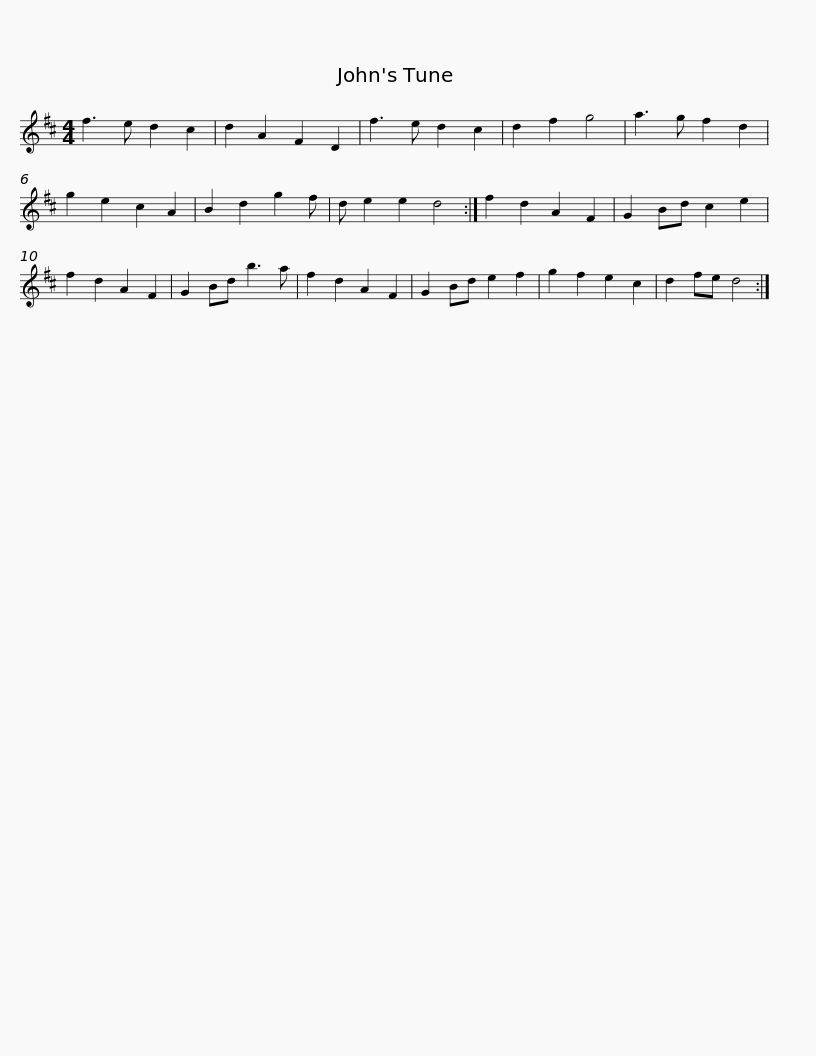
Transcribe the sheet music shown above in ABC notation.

X:1
L:1/8
M:4/4
I:linebreak $
K:D
V:1 treble
V:1
 f3 e d2 c2 | d2 A2 F2 D2 | f3 e d2 c2 | d2 f2 g4 | a3 g f2 d2 | %5
 g2 e2 c2 A2 | B2 d2 g2 f | d e2 e2 d4 :| f2 d2 A2 F2 |$ G2 Bd c2 e2 | %10
 f2 d2 A2 F2 | G2 Bd b3 a | f2 d2 A2 F2 | G2 Bd e2 f2 | g2 f2 e2 c2 | %15
 d2 fe d4 :| %16
